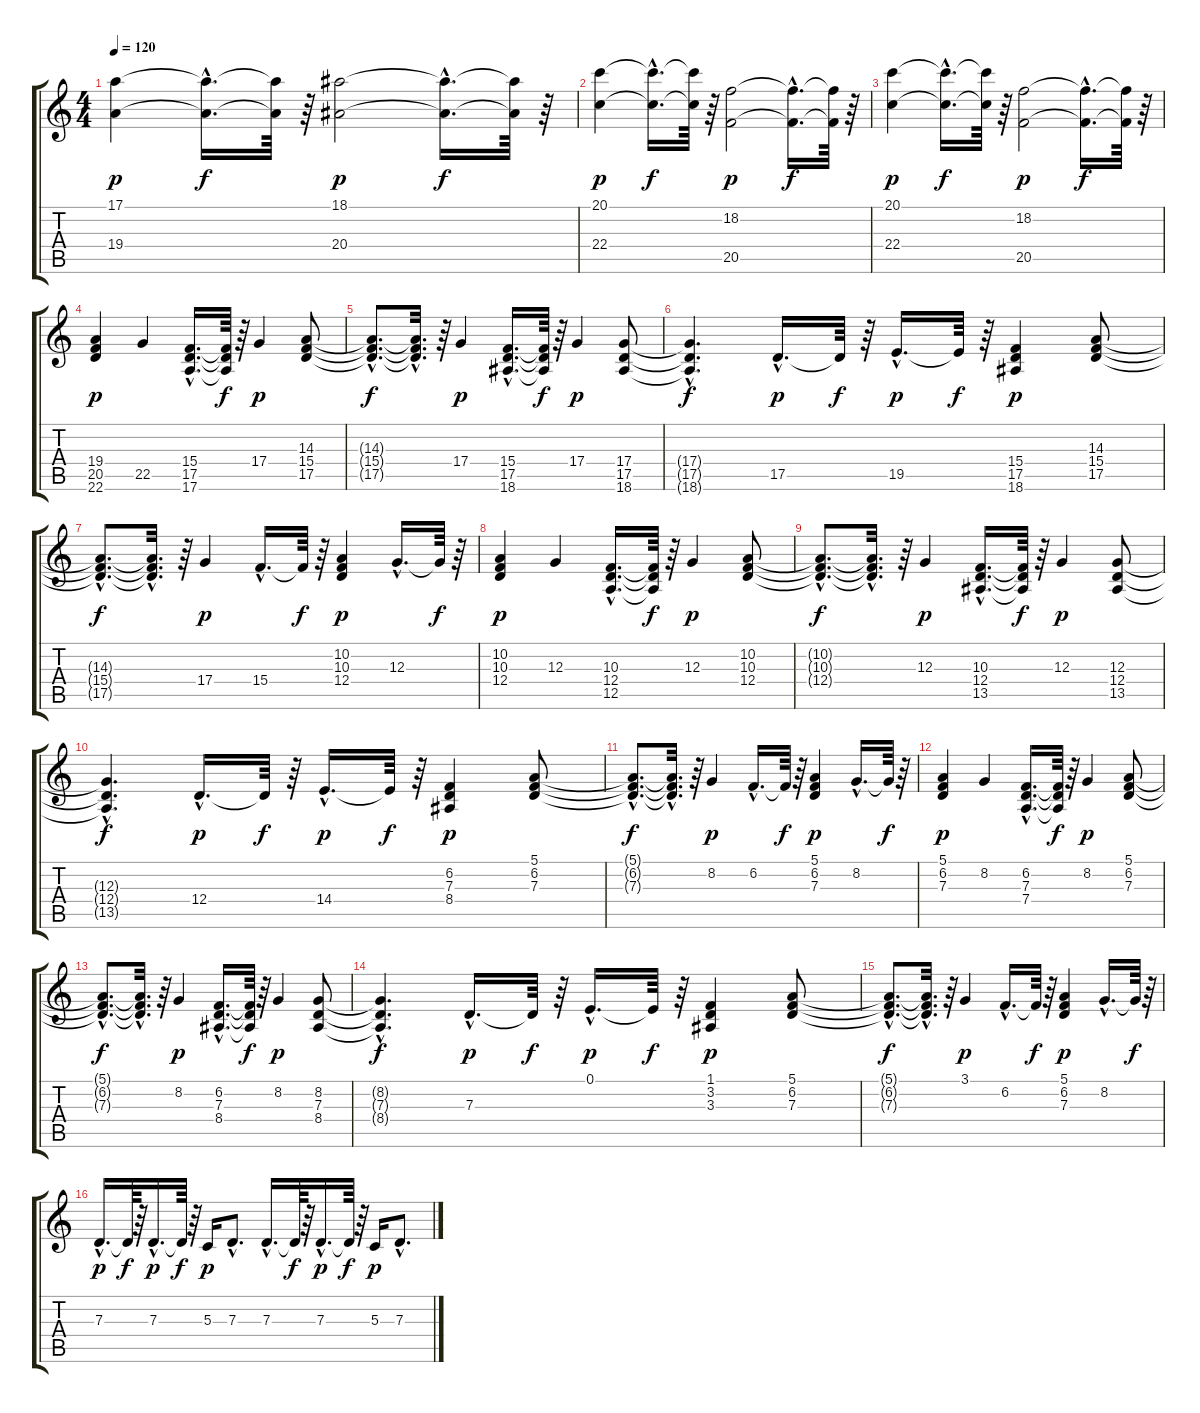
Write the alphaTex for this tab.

\track "" {instrument synthstrings2}
\staff {score tabs}
\tuning (E4 B3 G3 D3 A2 E2) {hide}
\ts (4 4)
\tempo 120
\clef g2
\ks c
(17.1 19.4).4{dy p} (17.1{hac t} 19.4{hac t}).16{d dy f} (17.1{t} 19.4{t}).64 r.64 (18.1 20.4).2{dy p} (18.1{hac t} 20.4{hac t}).16{d dy f} (18.1{t} 20.4{t}).64 r.64 |
(20.1 22.4).4{dy p} (20.1{hac t} 22.4{hac t}).16{d dy f} (20.1{t} 22.4{t}).64 r.64 (18.2 20.5).2{dy p} (18.2{hac t} 20.5{hac t}).16{d dy f} (18.2{t} 20.5{t}).64 r.64 |
(20.1 22.4).4{dy p} (20.1{hac t} 22.4{hac t}).16{d dy f} (20.1{t} 22.4{t}).64 r.64 (18.2 20.5).2{dy p} (18.2{hac t} 20.5{hac t}).16{d dy f} (18.2{t} 20.5{t}).64 r.64 |
(19.4 20.5 22.6).4{dy p} 22.5.4 (15.4{hac} 17.5{hac} 17.6{hac}).16{d} (15.4{t} 17.5{t} 17.6{t}).64{dy f} r.64 17.4.4{dy p} (14.3 15.4 17.5).8 |
(14.3{hac t} 15.4{hac t} 17.5{hac t}).8{d dy f} (14.3{hac t} 15.4{hac t} 17.5{hac t}).32{d} r.64 17.4.4{dy p} (15.4{hac} 17.5{hac} 18.6{hac}).16{d} (15.4{t} 17.5{t} 18.6{t}).64{dy f} r.64 17.4.4{dy p} (17.4 17.5 18.6).8 |
(17.4{hac t} 17.5{hac t} 18.6{hac t}).4{d dy f} 17.5{hac}.16{d dy p} 17.5{t}.64{dy f} r.64 19.5{hac}.16{d dy p} 19.5{t}.64{dy f} r.64 (15.4 17.5 18.6).4{dy p} (14.3 15.4 17.5).8 |
(14.3{hac t} 15.4{hac t} 17.5{hac t}).8{d dy f} (14.3{hac t} 15.4{hac t} 17.5{hac t}).32{d} r.64 17.4.4{dy p} 15.4{hac}.16{d} 15.4{t}.64{dy f} r.64 (10.2 10.3 12.4).4{dy p} 12.3{hac}.16{d} 12.3{t}.64{dy f} r.64 |
(10.2 10.3 12.4).4{dy p} 12.3.4 (10.3{hac} 12.4{hac} 12.5{hac}).16{d} (10.3{t} 12.4{t} 12.5{t}).64{dy f} r.64 12.3.4{dy p} (10.2 10.3 12.4).8 |
(10.2{hac t} 10.3{hac t} 12.4{hac t}).8{d dy f} (10.2{hac t} 10.3{hac t} 12.4{hac t}).32{d} r.64 12.3.4{dy p} (10.3{hac} 12.4{hac} 13.5{hac}).16{d} (10.3{t} 12.4{t} 13.5{t}).64{dy f} r.64 12.3.4{dy p} (12.3 12.4 13.5).8 |
(12.3{hac t} 12.4{hac t} 13.5{hac t}).4{d dy f} 12.4{hac}.16{d dy p} 12.4{t}.64{dy f} r.64 14.4{hac}.16{d dy p} 14.4{t}.64{dy f} r.64 (6.2 7.3 8.4).4{dy p} (5.1 6.2 7.3).8 |
(5.1{hac t} 6.2{hac t} 7.3{hac t}).8{d dy f} (5.1{hac t} 6.2{hac t} 7.3{hac t}).32{d} r.64 8.2.4{dy p} 6.2{hac}.16{d} 6.2{t}.64{dy f} r.64 (5.1 6.2 7.3).4{dy p} 8.2{hac}.16{d} 8.2{t}.64{dy f} r.64 |
(5.1 6.2 7.3).4{dy p} 8.2.4 (6.2{hac} 7.3{hac} 7.4{hac}).16{d} (6.2{t} 7.3{t} 7.4{t}).64{dy f} r.64 8.2.4{dy p} (5.1 6.2 7.3).8 |
(5.1{hac t} 6.2{hac t} 7.3{hac t}).8{d dy f} (5.1{hac t} 6.2{hac t} 7.3{hac t}).32{d} r.64 8.2.4{dy p} (6.2{hac} 7.3{hac} 8.4{hac}).16{d} (6.2{t} 7.3{t} 8.4{t}).64{dy f} r.64 8.2.4{dy p} (8.2 7.3 8.4).8 |
(8.2{hac t} 7.3{hac t} 8.4{hac t}).4{d dy f} 7.3{hac}.16{d dy p} 7.3{t}.64{dy f} r.64 0.1{hac}.16{d dy p} 0.1{t}.64{dy f} r.64 (1.1 3.2 3.3).4{dy p} (5.1 6.2 7.3).8 |
(5.1{hac t} 6.2{hac t} 7.3{hac t}).8{d dy f} (5.1{hac t} 6.2{hac t} 7.3{hac t}).32{d} r.64 3.1.4{dy p} 6.2{hac}.16{d} 6.2{t}.64{dy f} r.64 (5.1 6.2 7.3).4{dy p} 8.2{hac}.16{d} 8.2{t}.64{dy f} r.64 |
7.3{hac}.16{d dy p} 7.3{t}.64{dy f} r.64 7.3{hac}.16{d dy p} 7.3{t}.64{dy f} r.64 5.3.16{dy p} 7.3{hac}.8{d} 7.3{hac}.16{d} 7.3{t}.64{dy f} r.64 7.3{hac}.16{d dy p} 7.3{t}.64{dy f} r.64 5.3.16{dy p} 7.3{hac}.8{d}
